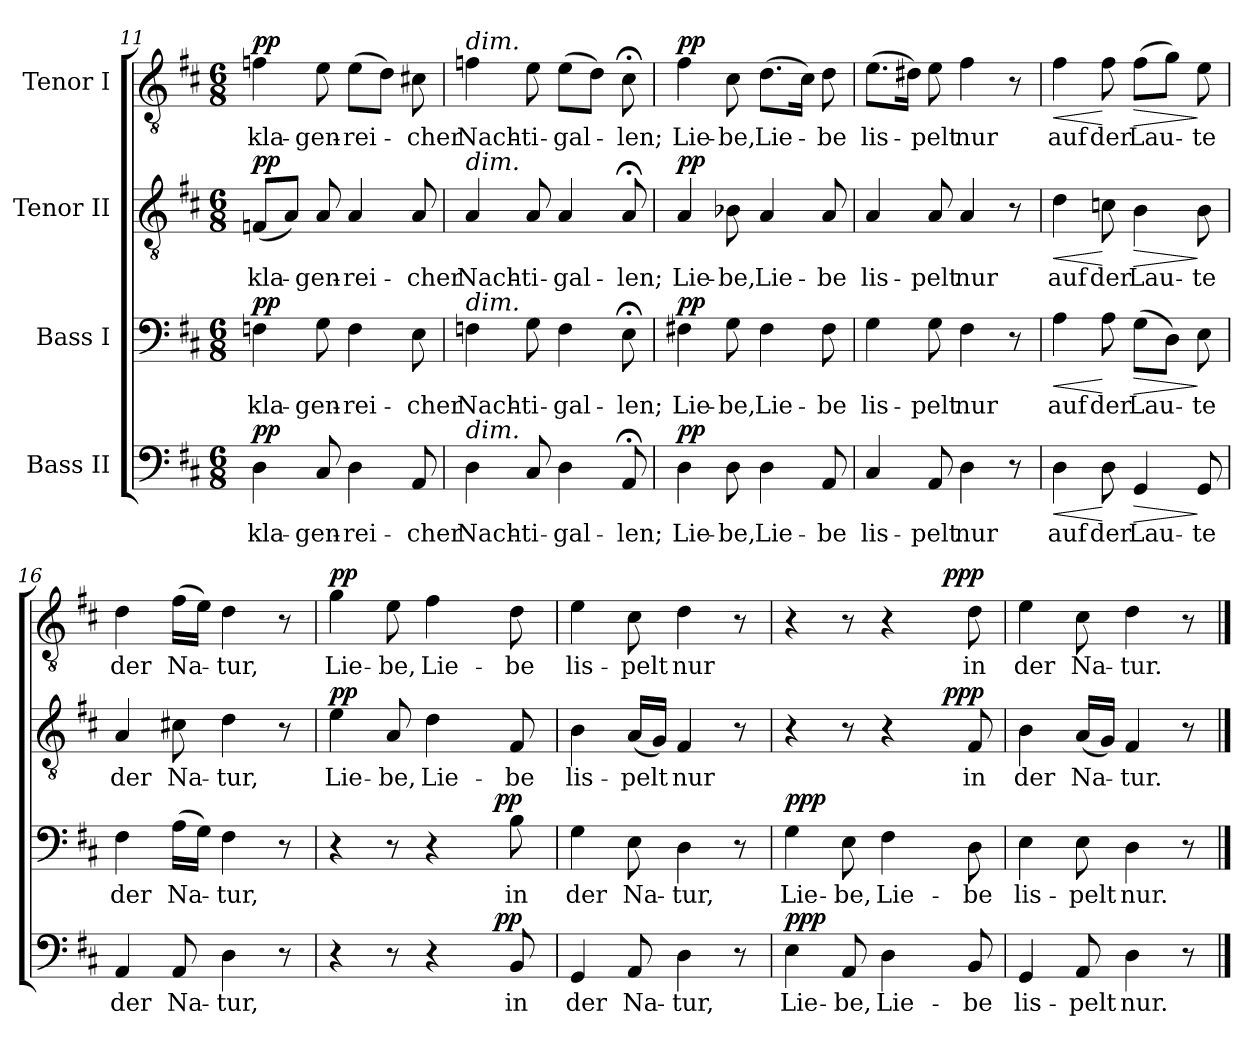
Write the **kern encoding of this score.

**kern	**text	**dynam	**kern	**text	**dynam	**kern	**text	**dynam	**kern	**text	**dynam
*part4	*part4	*part4	*part3	*part3	*part3	*part2	*part2	*part2	*part1	*part1	*part1
*staff4	*staff4	*staff4	*staff3	*staff3	*staff3	*staff2	*staff2	*staff2	*staff1	*staff1	*staff1
*I"Bass II	*	*	*I"Bass I	*	*	*I"Tenor II	*	*	*I"Tenor I	*	*
*clefF4	*	*	*clefF4	*	*	*clefGv2	*	*	*clefGv2	*	*
*k[f#c#]	*	*	*k[f#c#]	*	*	*k[f#c#]	*	*	*k[f#c#]	*	*
*D:	*	*	*D:	*	*	*D:	*	*	*D:	*	*
*M6/8	*	*	*M6/8	*	*	*M6/8	*	*	*M6/8	*	*
=11	=11	=11	=11	=11	=11	=11	=11	=11	=11	=11	=11
!	!	!LO:DY:a	!	!	!LO:DY:a	!	!	!LO:DY:a	!	!	!LO:DY:a
4D\	kla-	pp	4Fn\	kla-	pp	(8Fn/L	kla-	pp	4fn\	kla-	pp
.	.	.	.	.	.	8A/J)	.	.	.	.	.
8C#/	-gen-	.	8G\	-gen-	.	8A/	-gen-	.	8e\	-gen-	.
4D\	-rei-	.	4F\	-rei-	.	4A/	-rei-	.	(8e\L	-rei-	.
.	.	.	.	.	.	.	.	.	8d\J)	.	.
8AA/	-cher	.	8E\	-cher	.	8A/	-cher	.	8c#X\	-cher	.
=12	=12	=12	=12	=12	=12	=12	=12	=12	=12	=12	=12
!	!	!	!	!	!	!	!	!	!LO:TX:a:i:t=dim.	!	!
!	!	!	!	!	!	!LO:TX:a:i:t=dim.	!	!	!	!	!
!	!	!	!LO:TX:a:i:t=dim.	!	!	!	!	!	!	!	!
!LO:TX:a:i:t=dim.	!	!	!	!	!	!	!	!	!	!	!
4D\	Nach-	.	4Fn\	Nach-	.	4A/	Nach-	.	4fn\	Nach-	.
8C#/	-ti-	.	8G\	-ti-	.	8A/	-ti-	.	8e\	-ti-	.
4D\	-gal-	.	4F\	-gal-	.	4A/	-gal-	.	(8e\L	-gal-	.
.	.	.	.	.	.	.	.	.	8d\J)	.	.
8AA;</	-len;	.	8E;<\	-len;	.	8A;</	-len;	.	8c#;<\	-len;	.
!!LO:PB:g=z
=13	=13	=13	=13	=13	=13	=13	=13	=13	=13	=13	=13
!	!	!LO:DY:a	!	!	!LO:DY:a	!	!	!LO:DY:a	!	!	!LO:DY:a
4D\	Lie-	pp	4F#X\	Lie-	pp	4A/	Lie-	pp	4f#\	Lie-	pp
8D\	-be,	.	8G\	-be,	.	8B-X\	-be,	.	8c#\	-be,	.
4D\	Lie-	.	4F#\	Lie-	.	4A/	Lie-	.	(8.d\L	Lie-	.
.	.	.	.	.	.	.	.	.	16c#\Jk)	.	.
8AA/	-be	.	8F#\	-be	.	8A/	-be	.	8d\	-be	.
=14	=14	=14	=14	=14	=14	=14	=14	=14	=14	=14	=14
4C#/	lis-	.	4G\	lis-	.	4A/	lis-	.	(8.e\L	lis-	.
.	.	.	.	.	.	.	.	.	16d#X\Jk)	.	.
8AA/	-pelt	.	8G\	-pelt	.	8A/	-pelt	.	8e\	-pelt	.
4D\	nur	.	4F#\	nur	.	4A/	nur	.	4f#\	nur	.
8r	.	.	8r	.	.	8r	.	.	8r	.	.
=15	=15	=15	=15	=15	=15	=15	=15	=15	=15	=15	=15
!	!	!LO:HP:b	!	!	!LO:HP:b	!	!	!LO:HP:b	!	!	!LO:HP:b
4D\	auf	<	4A\	auf	<	4d\	auf	<	4f#\	auf	<
8D\	der	[	8A\	der	[	8cn\	der	[	8f#\	der	[
!	!	!LO:HP:b	!	!	!LO:HP:b	!	!	!LO:HP:b	!	!	!LO:HP:b
4GG/	Lau-	>	(8G\L	Lau-	>	4B\	Lau-	>	(8f#\L	Lau-	>
.	.	.	8D\J)	.	.	.	.	.	8g\J)	.	.
8GG/	-te	]	8E\	-te	]	8B\	-te	]	8e\	-te	]
=16	=16	=16	=16	=16	=16	=16	=16	=16	=16	=16	=16
4AA/	der	.	4F#\	der	.	4A/	der	.	4d\	der	.
8AA/	Na-	.	(16A\LL	Na-	.	8c#X\	Na-	.	(16f#\LL	Na-	.
.	.	.	16G\JJ)	.	.	.	.	.	16e\JJ)	.	.
4D\	-tur,	.	4F#\	-tur,	.	4d\	-tur,	.	4d\	-tur,	.
8r	.	.	8r	.	.	8r	.	.	8r	.	.
!!LO:LB:g=z
=17	=17	=17	=17	=17	=17	=17	=17	=17	=17	=17	=17
!	!	!	!	!	!	!	!	!LO:DY:a	!	!	!LO:DY:a
*^	*	*	*^	*	*	*	*	*	*	*	*
4r	2ryy	.	.	4r	2ryy	.	.	4e\	Lie-	pp	4g\	Lie-	pp
8r	.	.	.	8r	.	.	.	8A/	-be,	.	8e\	-be,	.
4r	.	.	.	4r	.	.	.	4d\	Lie-	.	4f#\	Lie-	.
.	16.ryy	.	.	.	16.ryy	.	.	.	.	.	.	.	.
!	!	!	!LO:DY:a	!	!	!	!LO:DY:a	!	!	!	!	!	!
.	8ryy	.	pp	.	8ryy	.	pp	.	.	.	.	.	.
8BB/	.	in	.	8B\	.	in	.	8F#/	-be	.	8d\	-be	.
.	32ryy	.	.	.	32ryy	.	.	.	.	.	.	.	.
*v	*v	*	*	*	*	*	*	*	*	*	*	*	*
*	*	*	*v	*v	*	*	*	*	*	*	*	*
=18	=18	=18	=18	=18	=18	=18	=18	=18	=18	=18	=18
4GG/	der	.	4G\	der	.	4B\	lis-	.	4e\	lis-	.
8AA/	Na-	.	8E\	Na-	.	(16A/LL	-pelt	.	8c#\	-pelt	.
.	.	.	.	.	.	16G/JJ)	.	.	.	.	.
4D\	-tur,	.	4D\	-tur,	.	4F#/	nur	.	4d\	nur	.
8r	.	.	8r	.	.	8r	.	.	8r	.	.
=19	=19	=19	=19	=19	=19	=19	=19	=19	=19	=19	=19
!	!	!LO:DY:a	!	!	!LO:DY:a	!	!	!	!	!	!
*	*	*	*	*	*	*^	*	*	*^	*	*
4E\	Lie-	ppp	4G\	Lie-	ppp	4r	2ryy	.	.	4r	2ryy	.	.
8AA/	-be,	.	8E\	-be,	.	8r	.	.	.	8r	.	.	.
4D\	Lie-	.	4F#\	Lie-	.	4r	.	.	.	4r	.	.	.
.	.	.	.	.	.	.	16ryy	.	.	.	16ryy	.	.
!	!	!	!	!	!	!	!	!	!LO:DY:a	!	!	!	!LO:DY:a
.	.	.	.	.	.	.	8.ryy	.	ppp	.	8.ryy	.	ppp
8BB/	-be	.	8D\	-be	.	8F#/	.	in	.	8d\	.	in	.
*	*	*	*	*	*	*v	*v	*	*	*	*	*	*
*	*	*	*	*	*	*	*	*	*v	*v	*	*
=20	=20	=20	=20	=20	=20	=20	=20	=20	=20	=20	=20
4GG/	lis-	.	4E\	lis-	.	4B\	der	.	4e\	der	.
8AA/	-pelt	.	8E\	-pelt	.	(16A/LL	Na-	.	8c#\	Na-	.
.	.	.	.	.	.	16G/JJ)	.	.	.	.	.
4D\	nur.	.	4D\	nur.	.	4F#/	-tur.	.	4d\	-tur.	.
8r	.	.	8r	.	.	8r	.	.	8r	.	.
==	==	==	==	==	==	==	==	==	==	==	==
*-	*-	*-	*-	*-	*-	*-	*-	*-	*-	*-	*-
